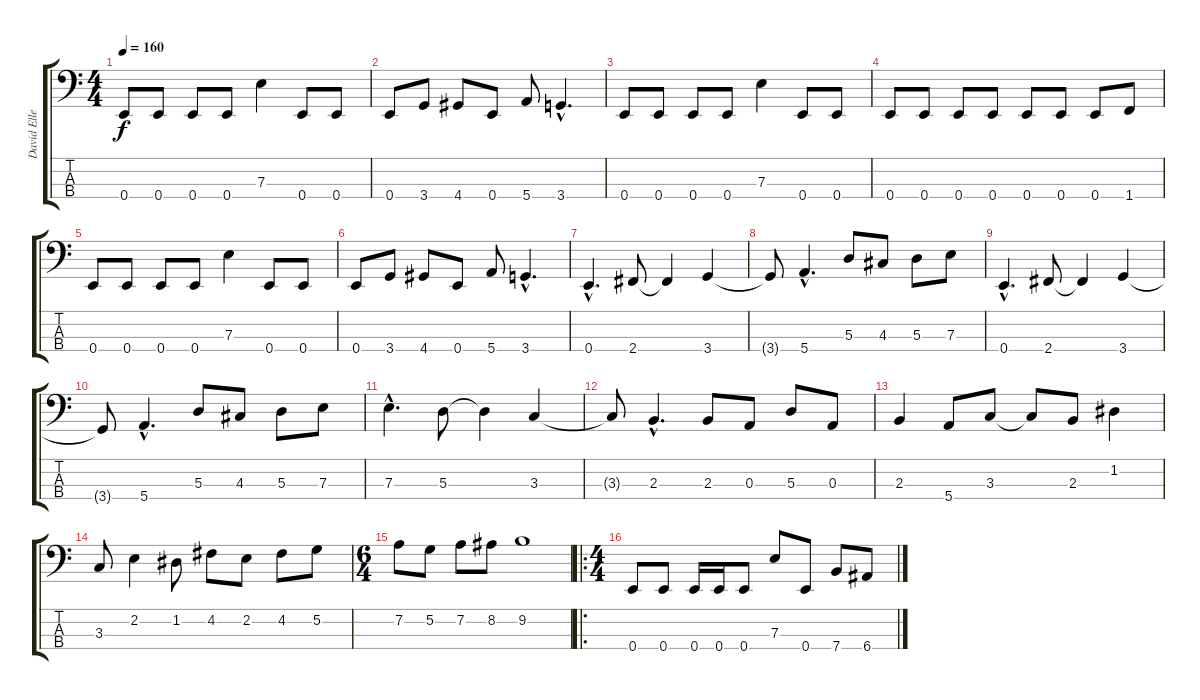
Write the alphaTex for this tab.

\track ("David Ellefson" "David Elle") {instrument electricbasspick}
\staff {score tabs}
\tuning (G2 D2 A1 E1) {hide}
\ts (4 4)
\tempo 160
\clef f4
\ks c
0.4.8{dy f} 0.4.8 0.4.8 0.4.8 7.3.4 0.4.8 0.4.8 |
0.4.8 3.4.8 4.4.8 0.4.8 5.4.8 3.4{hac}.4{d} |
0.4.8 0.4.8 0.4.8 0.4.8 7.3.4 0.4.8 0.4.8 |
0.4.8 0.4.8 0.4.8 0.4.8 0.4.8 0.4.8 0.4.8 1.4.8 |
0.4.8 0.4.8 0.4.8 0.4.8 7.3.4 0.4.8 0.4.8 |
0.4.8 3.4.8 4.4.8 0.4.8 5.4.8 3.4{hac}.4{d} |
0.4{hac}.4{d} 2.4.8 2.4{t}.4 3.4.4 |
3.4{t}.8 5.4{hac}.4{d} 5.3.8 4.3.8 5.3.8 7.3.8 |
0.4{hac}.4{d} 2.4.8 2.4{t}.4 3.4.4 |
3.4{t}.8 5.4{hac}.4{d} 5.3.8 4.3.8 5.3.8 7.3.8 |
7.3{hac}.4{d} 5.3.8 5.3{t}.4 3.3.4 |
3.3{t}.8 2.3{hac}.4{d} 2.3.8 0.3.8 5.3.8 0.3.8 |
2.3.4 5.4.8 3.3.8 3.3{t}.8 2.3.8 1.2.4 |
3.3.8 2.2.4 1.2.8 4.2.8 2.2.8 4.2.8 5.2.8 |
\ts (6 4)
7.2.8 5.2.8 7.2.8 8.2.8 9.2.1 |
\ro
\ts (4 4)
0.4.8 0.4.8 0.4.16 0.4.16 0.4.8 7.3.8 0.4.8 7.4.8 6.4.8
